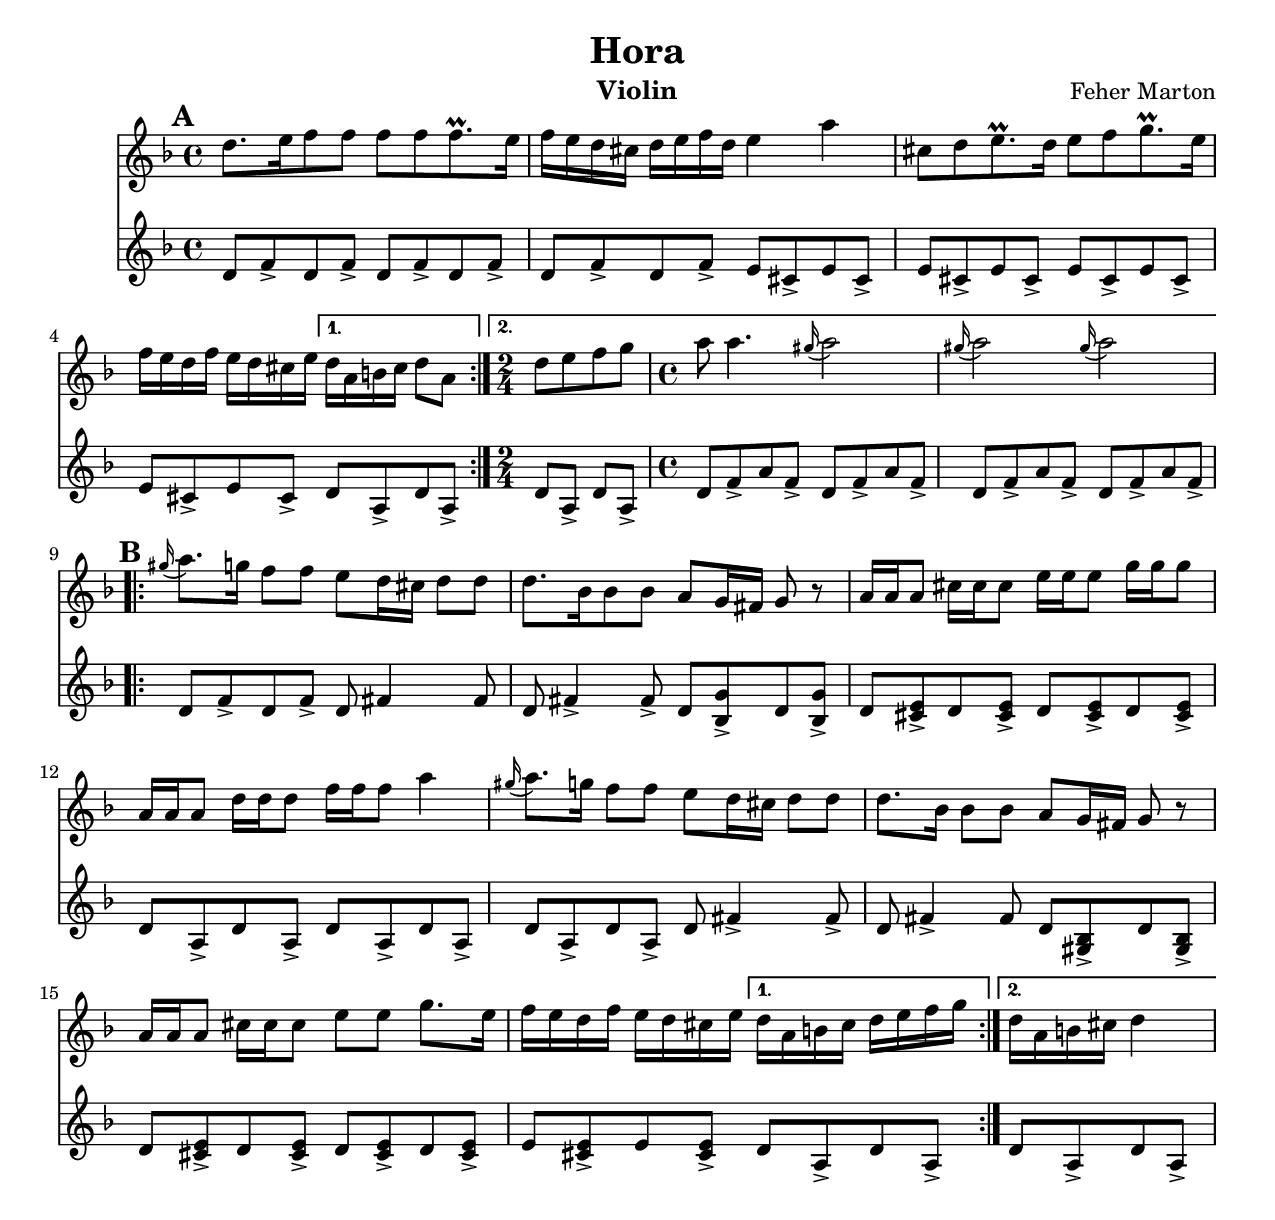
\version "2.18.0"
\include "english.ly"
\paper{
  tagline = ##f
  print-all-headers = ##t
  #(set-paper-size "letter")
}
date = #(strftime "%d-%m-%Y" (localtime (current-time)))

%\markup{ \italic{ " Updated " \date  }  }

%\markup{ Got something to say? }

global = {
  \clef treble
  \key d \minor
  \time 4/4
  \set Score.markFormatter = #format-mark-box-alphabet
}

%#################################### Melody ########################
melody = \relative c'' {
  \global
  %\partial 16*3 a16 d f   %lead in notes

  \repeat volta 2{
    \mark \default
    d8. [e16 f8 f] f [f f8.\prall e16]|
    f16 e d cs d e f d e4 a|
    cs,8 [d e8.\prall d16] e8[f g8.\prall e16]
    f16 e d f e d cs e
  }
  \alternative {
    {d16 a b cs d8 a }
    {
      \time 2/4
      d8 [e f g]
      \time 4/4
      a8 a4. \grace gs16 (a2)|
      \grace gs16 (a2) \grace gs16 (a2)
    }
  }

  \repeat volta 2{
    \mark \default
    \grace gs16(a8.) g16 f8 f e d16 cs d8 d|
    d8. [bf16 bf8 bf] a8 g16 fs g8 r|
    a16 a a8 cs16 cs cs8 e16 e e8 g16 g g8|
    a,16 a a8 d16 d d8 f16 f f8 a4|

    \grace gs16(a8.) g16 f8 f e d16 cs d8 d|
    d8. bf16 bf8 bf a8 g16 fs g8 r|
    a16 a a8 cs16 cs cs8 e e g8. e16|
    f16 e d f e d cs e
  }
  \alternative {
    {d16 a b cs d e f g }
    {d16 a b cs d4 }
  }

}

secund = \relative c'{
  \global
  d8 f-> d f-> d8 f-> d f->
  d8 f-> d f-> e cs-> e cs->
  e8 cs-> e cs-> e cs-> e cs->
  e8 cs-> e cs-> d a-> d a->

  \time 2/4
  d8 a-> d a->
  \time 4/4
  d8 f-> a f-> d8 f-> a f->
  d8 f-> a f-> d8 f-> a f->
  d8 f-> d f-> d fs4 fs8|
  d8 fs4->fs8-> d <bf g'>-> d<bf g'>-> |

  d8 <cs e>-> d8 <cs e>-> d8 <cs e>-> d8 <cs e>->
  d8 a->  d8 a->  d8 a->  d8 a->
  d8 a->  d8 a-> d fs4-> fs8->|
  d8 fs4-> fs8 d<gs, bf>-> d' <gs, bf>->|

  d'8 <cs e>-> d8 <cs e>-> d8 <cs e>-> d8 <cs e>->
  e8 <cs e>->e <cs e>-> d a-> d a->
  d8 a-> d a->



}
%################################# Lyrics #####################
%\addlyrics{  }
%################################# Chords #######################
harmonies = \chordmode {

}

\score {
  <<
    \new ChordNames {
      \set chordChanges = ##f
      \harmonies
    }
    \new Staff
    \melody
    \new Staff \secund
  >>
  \header{
    title= "Hora"
    subtitle=""
    composer= "Feher Marton"
    instrument = "Violin"
    arranger= ""
  }
  \midi{\tempo 4 = 120}
  \layout{indent = 1.0\cm}
}
%{
  % more verses:
  \markup{}
  \markup {
  \fill-line {
  \hspace #0.1 % distance from left margin
  \column {
  \line { "1."
  \column {
  ""
  }
  }
  \hspace #0.2 % vertical distance between verses
  \line { "2."
  \column {
  ""
  }
  }
  }
  \hspace #0.1  % horiz. distance between columns
  \column {
  \line { "3."
  \column {
  ""
  }
  }
  \hspace #0.2 % distance between verses
  \line { "4."
  \column {
  ""
  }
  }
  }
  \hspace #0.1 % distance to right margin
  }
  }

%}
